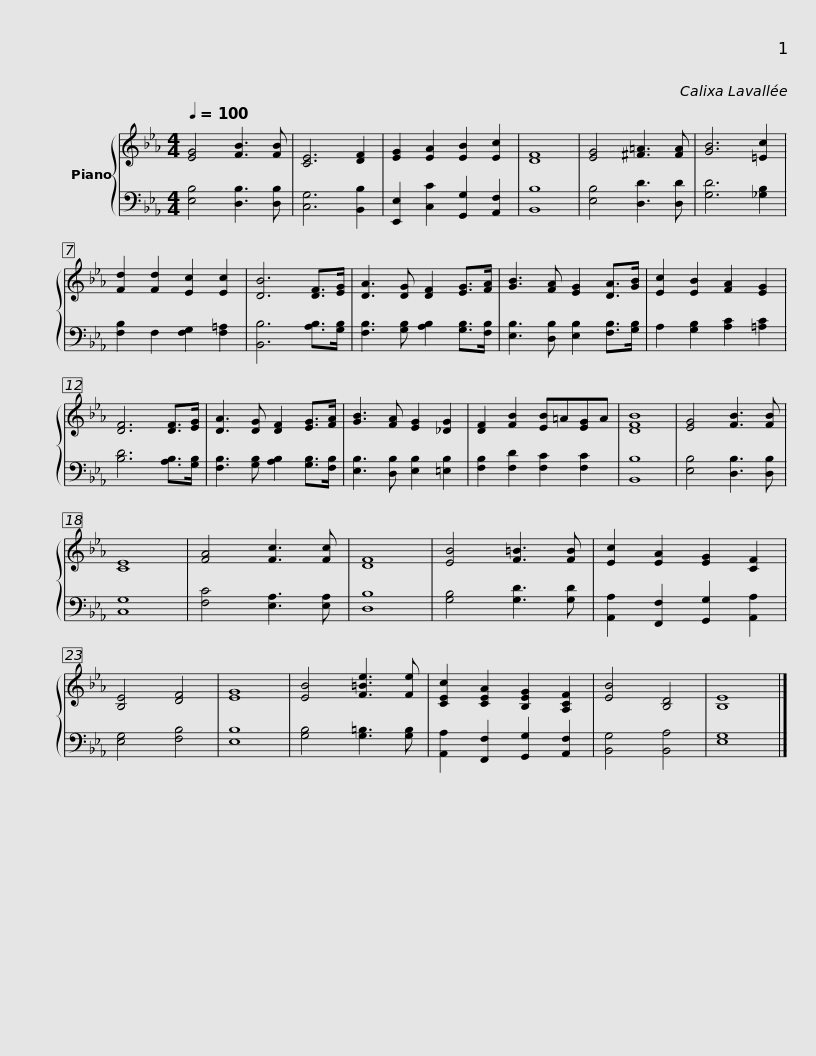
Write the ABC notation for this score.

X:1
%%score { 1 | 2 }
L:1/8
Q:1/4=100
M:4/4
I:linebreak $
K:Eb
V:1 treble
V:2 bass
V:1
 [EG]4 [FB]3 [FB] | [CE]6 [DF]2 | [EG]2 [EA]2 [EB]2 [Ec]2 | [DF]8 | [EG]4 [^F=A]3 [FA] | %5
 [GB]6 [=Ec]2 | [Fd]2 [Fd]2 [Ec]2 [Ec]2 | [DB]6 [DF]>[EG] | [DA]3 [DG] [DF]2 [EG]>[FA] |$ [GB]3 [FA] [EG]2 [DA]>[GB] | %10
 [Ec]2 [EB]2 [FA]2 [EG]2 | [DF]6 [DF]>[EG] | [DA]3 [DG] [DF]2 [EG]>[FA] | [GB]3 [FA] [EG]2 [_DG]2 | [DF]2 [FB]2 [EB]=A[EG]A | %15
 [DFB]8 | [EG]4 [FB]3 [FB] |$ [CE]8 | [FA]4 [Fc]3 [Fc] | [DF]8 | %20
 [EB]4 [F=B]3 [FB] | [Ec]2 [EA]2 [EG]2 [CF]2 | [B,E]4 [DF]4 | [EG]8 | [EB]4 [F=Be]3 [Fe] | %25
 [CEc]2 [CEA]2 [B,EG]2 [A,CF]2 | [EB]4 [B,D]4 | [B,E]8 |] %28
V:2
 [E,B,]4 [D,B,]3 [D,B,] | [C,G,]6 [B,,B,]2 | [E,,E,]2 [C,C]2 [G,,G,]2 [A,,F,]2 | [B,,B,]8 | [E,B,]4 [D,D]3 [D,D] | %5
 [G,D]6 [_G,B,]2 | [F,B,]2 F,2 [F,G,]2 [F,=A,]2 | [B,,B,]6 [A,B,]>[G,B,] | [F,B,]3 [G,B,] [A,B,]2 [G,B,]>[F,B,] |$ [E,B,]3 [D,B,] [E,B,]2 [F,B,]>[G,B,] | %10
 A,2 [G,B,]2 [A,C]2 [=A,C]2 | [B,D]6 [A,B,]>[G,B,] | [F,B,]3 [G,B,] [A,B,]2 [G,B,]>[F,B,] | [E,B,]3 [D,B,] [E,B,]2 [=E,B,]2 | [F,B,]2 [F,D]2 [F,C]2 [F,C]2 | %15
 [B,,B,]8 | [E,B,]4 [D,B,]3 [D,B,] |$ [C,G,]8 | [F,C]4 [E,A,]3 [E,A,] | [D,B,]8 | %20
 [G,B,]4 [G,D]3 [G,D] | [A,,A,]2 [F,,F,]2 [G,,G,]2 [A,,A,]2 | [E,G,]4 [F,B,]4 | [E,B,]8 | [G,B,]4 [G,=B,]3 [G,B,] | %25
 [A,,A,]2 [F,,F,]2 [G,,G,]2 [A,,F,]2 | [B,,G,]4 [B,,A,]4 | [E,G,]8 |] %28
